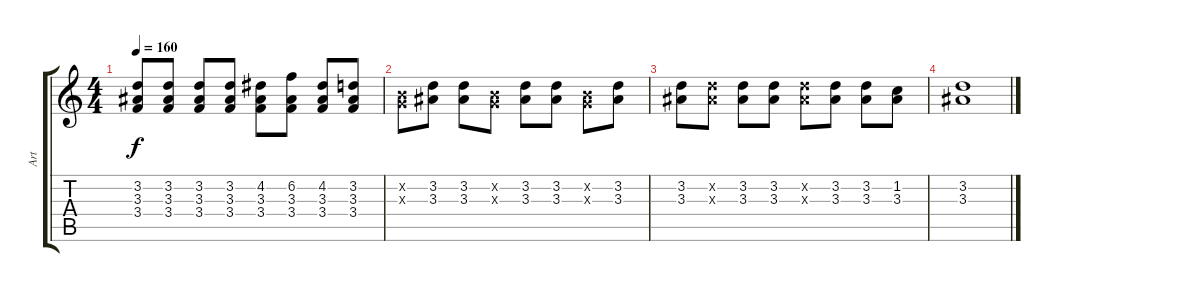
\track ("Art" "Art") {instrument overdrivenguitar}
\staff {score tabs}
\tuning (E4 B3 G3 D3 A2 E2) {hide}
\ts (4 4)
\tempo 160
\clef g2
\ks c
(3.2{t} 3.3{t} 3.4{t}).8{dy f} (3.2 3.3 3.4).8 (3.2 3.3 3.4).8 (3.2 3.3 3.4).8 (4.2 3.3 3.4).8 (6.2 3.3 3.4).8 (4.2 3.3 3.4).8 (3.2 3.3 3.4).8 |
(0.2{x} 0.3{x}).8 (3.2 3.3).8{volume 16 balance 0 instrument electricguitarclean} (3.2 3.3).8 (0.2{x} 0.3{x}).8 (3.2 3.3).8 (3.2 3.3).8 (0.2{x} 0.3{x}).8 (3.2 3.3).8 |
(3.2 3.3).8 (3.2{x} 3.3{x}).8 (3.2 3.3).8 (3.2 3.3).8 (3.2{x} 3.3{x}).8 (3.2 3.3).8 (3.2 3.3).8 (1.2 3.3).8 |
(3.2 3.3).1
